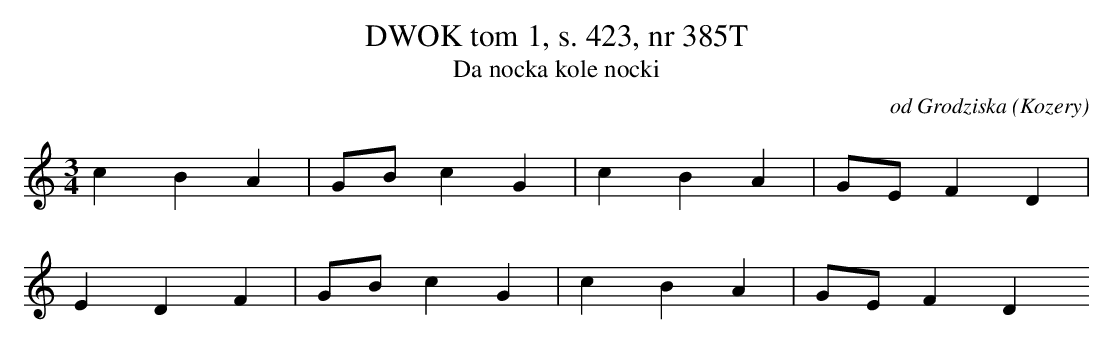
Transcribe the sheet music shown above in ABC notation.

X:1
T: DWOK tom 1, s. 423, nr 385T
T: Da nocka kole nocki
O: od Grodziska (Kozery)
M: 3/4
L: 1/8
K: C
c2B2A2 | GBc2G2 | c2B2A2 | GEF2D2 |
E2D2F2 | GBc2G2 | c2B2A2 | GEF2D2
